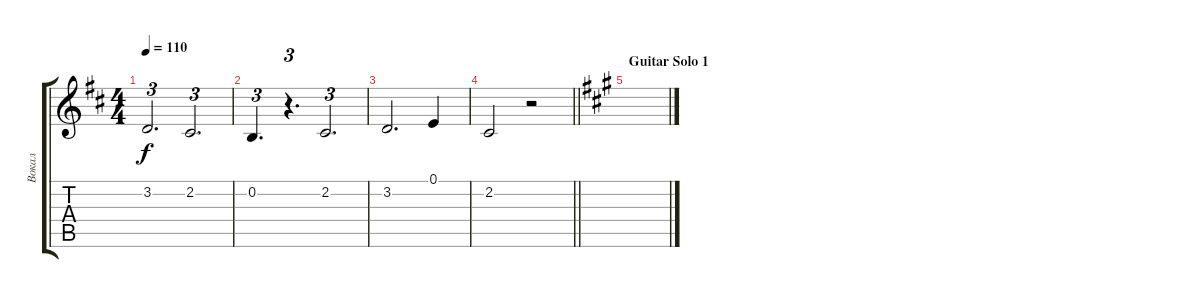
\track ("Вокал" "Вокал") {instrument pad7halo}
\staff {score tabs}
\tuning (E4 B3 G3 D3 A2 E2) {hide}
\ts (4 4)
\tempo 110
\clef g2
\ks bminor
3.2.2{d tu (3 2) dy f} 2.2.2{d tu (3 2)} |
0.2.4{d tu (3 2)} r.4{d tu (3 2)} 2.2.2{d tu (3 2)} |
3.2.2{d} 0.1.4 |
\barLineRight lightlight
2.2.2 r.2 |
\section ("" "Guitar Solo 1")
\ks f#minor
